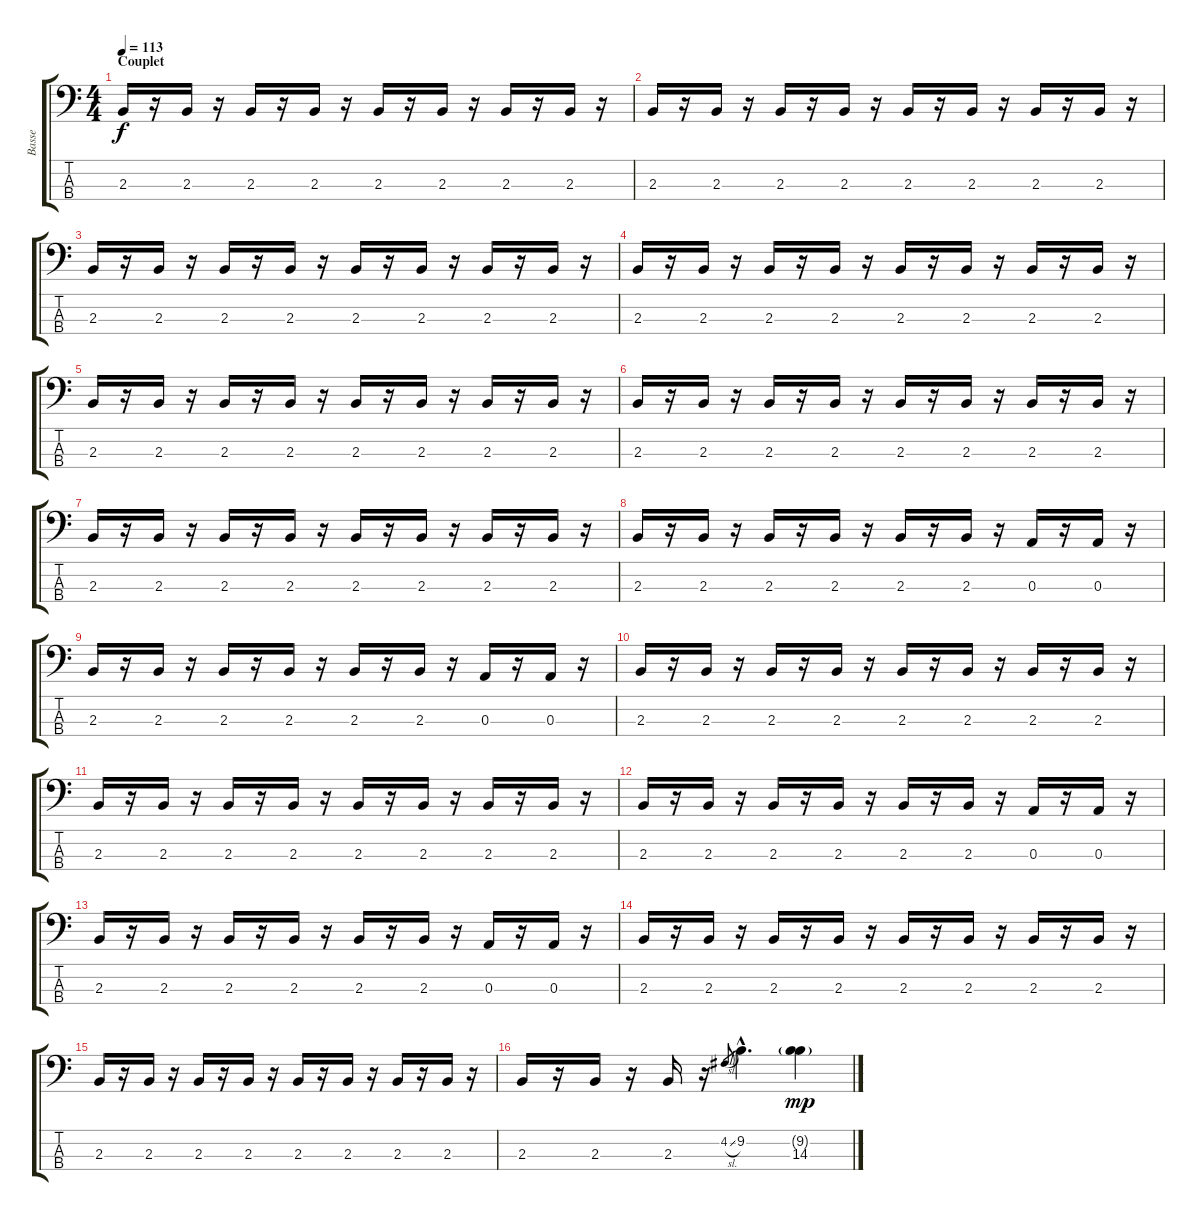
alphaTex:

\track ("Basse" "Basse") {instrument electricbassfinger}
\staff {score tabs}
\tuning (G2 D2 A1 E1) {hide}
\ts (4 4)
\section ("" "Couplet")
\tempo 113
\clef f4
\ks c
2.3.16{dy f} r.16 2.3.16 r.16 2.3.16 r.16 2.3.16 r.16 2.3.16 r.16 2.3.16 r.16 2.3.16 r.16 2.3.16 r.16 |
2.3.16 r.16 2.3.16 r.16 2.3.16 r.16 2.3.16 r.16 2.3.16 r.16 2.3.16 r.16 2.3.16 r.16 2.3.16 r.16 |
2.3.16 r.16 2.3.16 r.16 2.3.16 r.16 2.3.16 r.16 2.3.16 r.16 2.3.16 r.16 2.3.16 r.16 2.3.16 r.16 |
2.3.16 r.16 2.3.16 r.16 2.3.16 r.16 2.3.16 r.16 2.3.16 r.16 2.3.16 r.16 2.3.16 r.16 2.3.16 r.16 |
2.3.16 r.16 2.3.16 r.16 2.3.16 r.16 2.3.16 r.16 2.3.16 r.16 2.3.16 r.16 2.3.16 r.16 2.3.16 r.16 |
2.3.16 r.16 2.3.16 r.16 2.3.16 r.16 2.3.16 r.16 2.3.16 r.16 2.3.16 r.16 2.3.16 r.16 2.3.16 r.16 |
2.3.16 r.16 2.3.16 r.16 2.3.16 r.16 2.3.16 r.16 2.3.16 r.16 2.3.16 r.16 2.3.16 r.16 2.3.16 r.16 |
2.3.16 r.16 2.3.16 r.16 2.3.16 r.16 2.3.16 r.16 2.3.16 r.16 2.3.16 r.16 0.3.16 r.16 0.3.16 r.16 |
2.3.16 r.16 2.3.16 r.16 2.3.16 r.16 2.3.16 r.16 2.3.16 r.16 2.3.16 r.16 0.3.16 r.16 0.3.16 r.16 |
2.3.16 r.16 2.3.16 r.16 2.3.16 r.16 2.3.16 r.16 2.3.16 r.16 2.3.16 r.16 2.3.16 r.16 2.3.16 r.16 |
2.3.16 r.16 2.3.16 r.16 2.3.16 r.16 2.3.16 r.16 2.3.16 r.16 2.3.16 r.16 2.3.16 r.16 2.3.16 r.16 |
2.3.16 r.16 2.3.16 r.16 2.3.16 r.16 2.3.16 r.16 2.3.16 r.16 2.3.16 r.16 0.3.16 r.16 0.3.16 r.16 |
2.3.16 r.16 2.3.16 r.16 2.3.16 r.16 2.3.16 r.16 2.3.16 r.16 2.3.16 r.16 0.3.16 r.16 0.3.16 r.16 |
2.3.16 r.16 2.3.16 r.16 2.3.16 r.16 2.3.16 r.16 2.3.16 r.16 2.3.16 r.16 2.3.16 r.16 2.3.16 r.16 |
2.3.16 r.16 2.3.16 r.16 2.3.16 r.16 2.3.16 r.16 2.3.16 r.16 2.3.16 r.16 2.3.16 r.16 2.3.16 r.16 |
2.3.16 r.16 2.3.16 r.16 2.3.16 r.16 4.2{sl}.8{gr} 9.2{hac}.4{d} (9.2{g} 14.3{ss}).4{dy mp}
